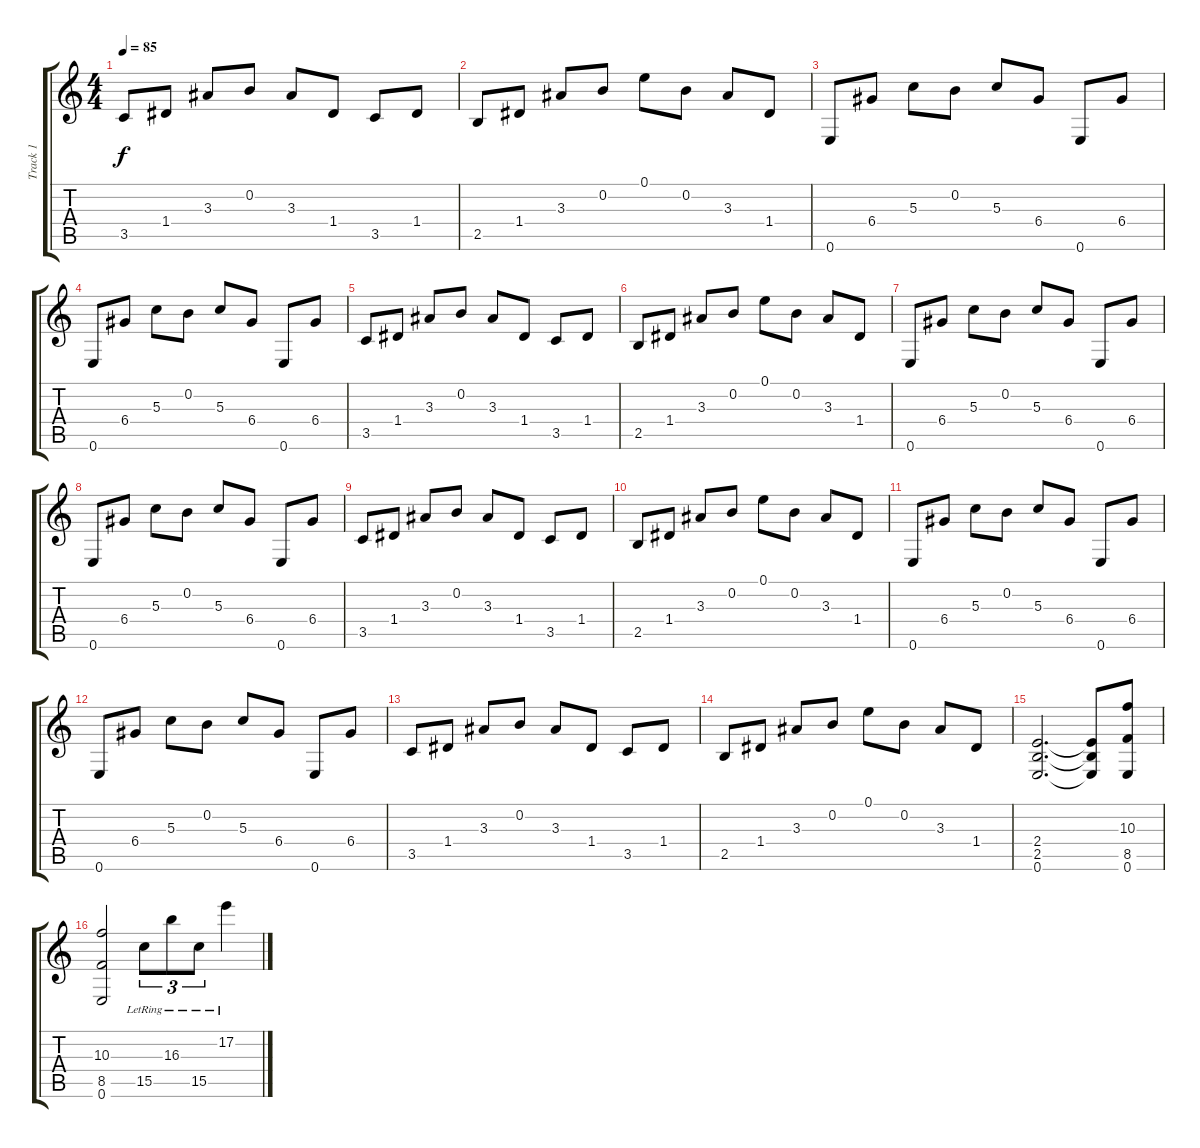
\track ("Track 1" "Track 1") {instrument distortionguitar}
\staff {score tabs}
\tuning (E4 B3 G3 D3 A2 E2) {hide}
\ts (4 4)
\tempo 85
\clef g2
\ks c
3.5.8{dy f} 1.4.8 3.3.8 0.2.8 3.3.8 1.4.8 3.5.8 1.4.8 |
2.5.8 1.4.8 3.3.8 0.2.8 0.1.8 0.2.8 3.3.8 1.4.8 |
0.6.8 6.4.8 5.3.8 0.2.8 5.3.8 6.4.8 0.6.8 6.4.8 |
0.6.8 6.4.8 5.3.8 0.2.8 5.3.8 6.4.8 0.6.8 6.4.8 |
3.5.8 1.4.8 3.3.8 0.2.8 3.3.8 1.4.8 3.5.8 1.4.8 |
2.5.8 1.4.8 3.3.8 0.2.8 0.1.8 0.2.8 3.3.8 1.4.8 |
0.6.8 6.4.8 5.3.8 0.2.8 5.3.8 6.4.8 0.6.8 6.4.8 |
0.6.8 6.4.8 5.3.8 0.2.8 5.3.8 6.4.8 0.6.8 6.4.8 |
3.5.8 1.4.8 3.3.8 0.2.8 3.3.8 1.4.8 3.5.8 1.4.8 |
2.5.8 1.4.8 3.3.8 0.2.8 0.1.8 0.2.8 3.3.8 1.4.8 |
0.6.8 6.4.8 5.3.8 0.2.8 5.3.8 6.4.8 0.6.8 6.4.8 |
0.6.8 6.4.8 5.3.8 0.2.8 5.3.8 6.4.8 0.6.8 6.4.8 |
3.5.8 1.4.8 3.3.8 0.2.8 3.3.8 1.4.8 3.5.8 1.4.8 |
2.5.8 1.4.8 3.3.8 0.2.8 0.1.8 0.2.8 3.3.8 1.4.8 |
(2.4 2.5 0.6).2{d} (2.4{t} 2.5{t} 0.6{t}).8 (10.3 8.5 0.6).8 |
(10.3 8.5 0.6).2 15.5{lr}.8{tu (3 2)} 16.3{lr}.8{tu (3 2)} 15.5{lr}.8{tu (3 2)} 17.2{lr}.4
